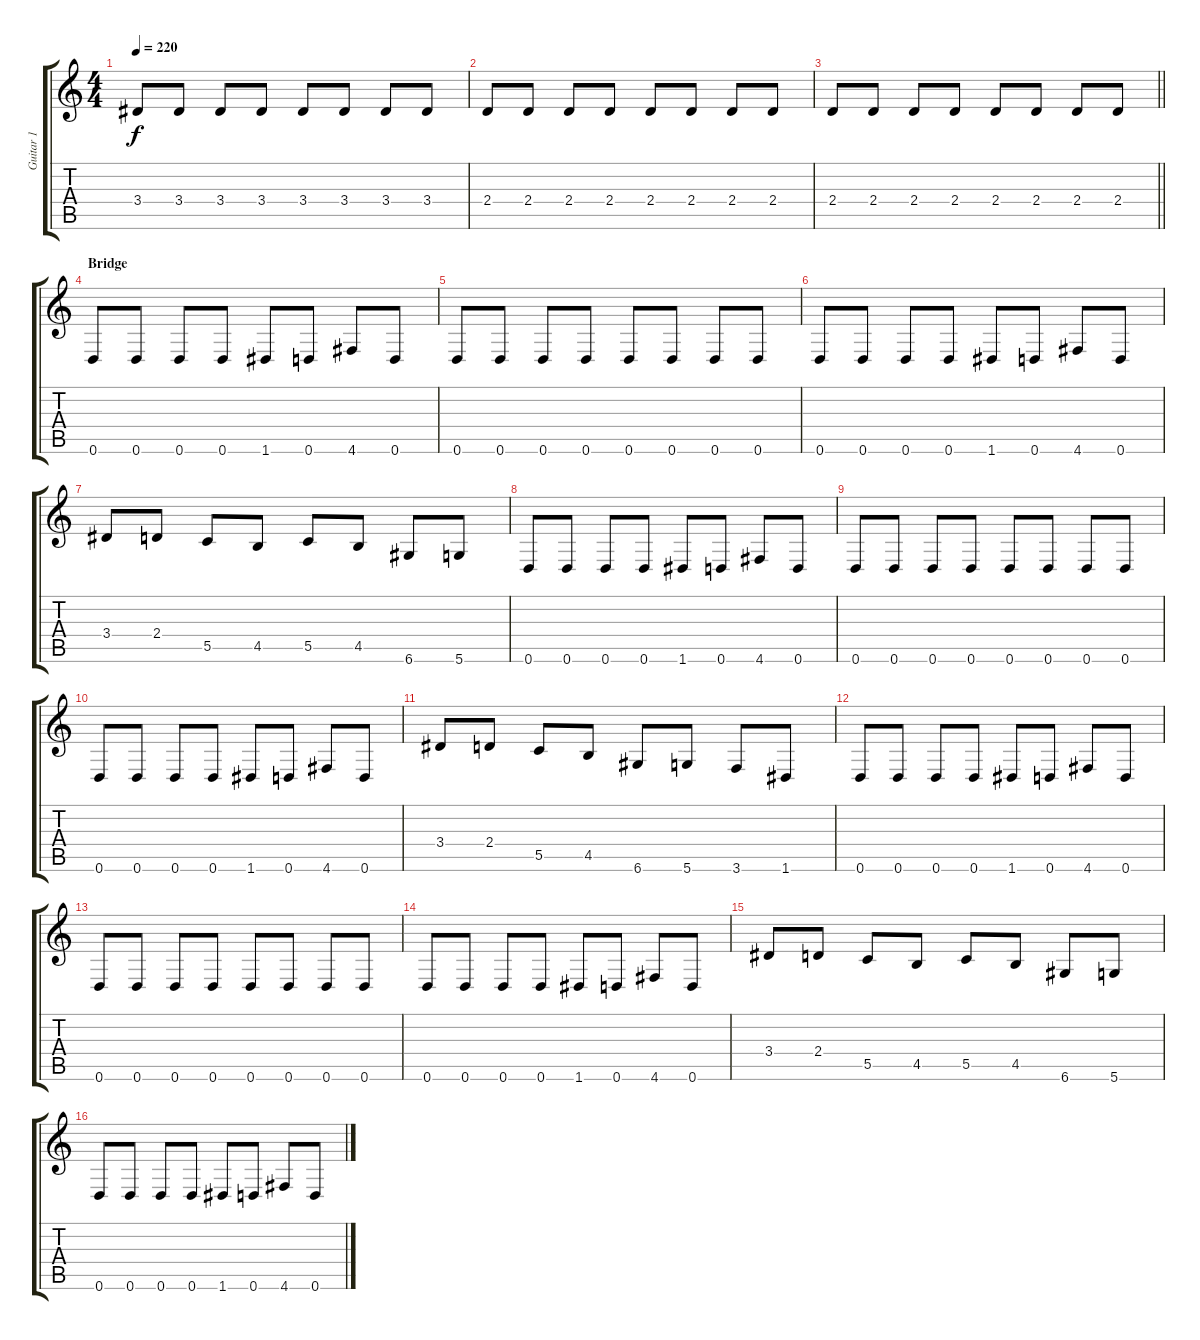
\track ("Guitar 1" "Guitar 1") {instrument distortionguitar}
\staff {score tabs}
\tuning (D4 A3 F3 C3 G2 D2) {hide}
\ts (4 4)
\tempo 220
\clef g2
\ks c
3.4.8{dy f} 3.4.8 3.4.8 3.4.8 3.4.8 3.4.8 3.4.8 3.4.8 |
2.4.8 2.4.8 2.4.8 2.4.8 2.4.8 2.4.8 2.4.8 2.4.8 |
\barLineRight lightlight
2.4.8 2.4.8 2.4.8 2.4.8 2.4.8 2.4.8 2.4.8 2.4.8 |
\section ("" "Bridge")
0.6.8 0.6.8 0.6.8 0.6.8 1.6.8 0.6.8 4.6.8 0.6.8 |
0.6.8 0.6.8 0.6.8 0.6.8 0.6.8 0.6.8 0.6.8 0.6.8 |
0.6.8 0.6.8 0.6.8 0.6.8 1.6.8 0.6.8 4.6.8 0.6.8 |
3.4.8 2.4.8 5.5.8 4.5.8 5.5.8 4.5.8 6.6.8 5.6.8 |
0.6.8 0.6.8 0.6.8 0.6.8 1.6.8 0.6.8 4.6.8 0.6.8 |
0.6.8 0.6.8 0.6.8 0.6.8 0.6.8 0.6.8 0.6.8 0.6.8 |
0.6.8 0.6.8 0.6.8 0.6.8 1.6.8 0.6.8 4.6.8 0.6.8 |
3.4.8 2.4.8 5.5.8 4.5.8 6.6.8 5.6.8 3.6.8 1.6.8 |
0.6.8 0.6.8 0.6.8 0.6.8 1.6.8 0.6.8 4.6.8 0.6.8 |
0.6.8 0.6.8 0.6.8 0.6.8 0.6.8 0.6.8 0.6.8 0.6.8 |
0.6.8 0.6.8 0.6.8 0.6.8 1.6.8 0.6.8 4.6.8 0.6.8 |
3.4.8 2.4.8 5.5.8 4.5.8 5.5.8 4.5.8 6.6.8 5.6.8 |
0.6.8 0.6.8 0.6.8 0.6.8 1.6.8 0.6.8 4.6.8 0.6.8
